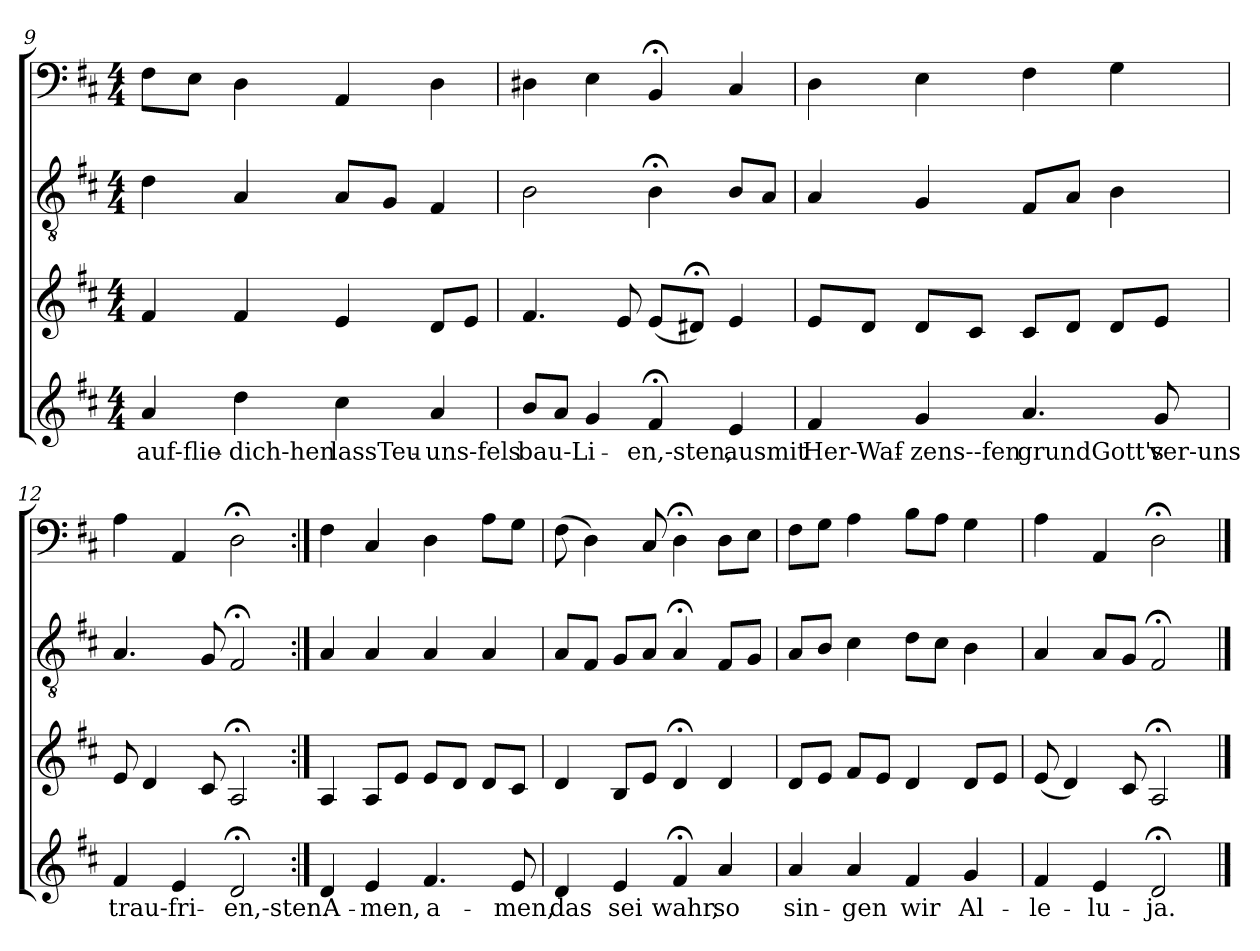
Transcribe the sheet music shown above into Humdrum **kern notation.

**kern	**text	**kern	**kern	**kern
*part4	*part4	*part3	*part2	*part1
*staff4	*staff4	*staff3	*staff2	*staff1
*clefG2	*	*clefG2	*clefGv2	*clefF4
*k[f#c#]	*	*k[f#c#]	*k[f#c#]	*k[f#c#]
*D:	*	*D:	*D:	*D:
*M4/4	*	*M4/4	*M4/4	*M4/4
=9	=9	=9	=9	=9
4a/	auf-flie-	4f#/	4d\	8F#\L
.	.	.	.	8E\J
4dd\	dich-hen	4f#/	4A/	4D\
4cc#\	lassTeu-	4e/	8A/L	4AA/
.	.	.	8G/J	.
4a/	uns-fels	8d/L	4F#/	4D\
.	.	8e/J	.	.
=10	=10	=10	=10	=10
8b/L	bau-Li-	4.f#/	2B\	4D#X\
8a/J	.	.	.	.
4g/	.	.	.	4E\
.	.	8e/	.	.
4f#;</	-en,-sten,	(8e/L	4B;<\	4BB;</
.	.	8d#X;</J)	.	.
4e/	ausmit	4e/	8B/L	4C#/
.	.	.	8A/J	.
=11	=11	=11	=11	=11
4f#/	Her-Waf-	8e/L	4A/	4D\
.	.	8d/J	.	.
4g/	-zens--fen	8d/L	4G/	4E\
.	.	8c#/J	.	.
4.a/	-grundGott's	8c#/L	8F#/L	4F#\
.	.	8d/J	8A/J	.
.	.	8d/L	4B\	4G\
8g/	ver-uns	8e/J	.	.
=12	=12	=12	=12	=12
4f#/	-trau-fri-	8e/	4.A/	4A\
.	.	4d/	.	.
4e/	.	.	.	4AA/
.	.	8c#/	8G/	.
2d;</	-en,-sten.	2A;</	2F#;</	2D;<\
=13:|!	=13:|!	=13:|!	=13:|!	=13:|!
4d/	A-	4A/	4A/	4F#\
4e/	-men,	8A/L	4A/	4C#/
.	.	8e/J	.	.
4.f#/	a-	8e/L	4A/	4D\
.	.	8d/J	.	.
.	.	8d/L	4A/	8A\L
8e/	-men,	8c#/J	.	8G\J
=14	=14	=14	=14	=14
4d/	das	4d/	8A/L	(8F#\
.	.	.	8F#/J	4D\)
4e/	sei	8B/L	8G/L	.
.	.	8e/J	8A/J	8C#/
4f#;</	wahr,	4d;</	4A;</	4D;<\
4a/	so	4d/	8F#/L	8D\L
.	.	.	8G/J	8E\J
=15	=15	=15	=15	=15
4a/	sin-	8d/L	8A/L	8F#\L
.	.	8e/J	8B/J	8G\J
4a/	-gen	8f#/L	4c#\	4A\
.	.	8e/J	.	.
4f#/	wir	4d/	8d\L	8B\L
.	.	.	8c#\J	8A\J
4g/	Al-	8d/L	4B\	4G\
.	.	8e/J	.	.
=16	=16	=16	=16	=16
4f#/	-le-	(8e/	4A/	4A\
.	.	4d/)	.	.
4e/	-lu-	.	8A/L	4AA/
.	.	8c#/	8G/J	.
2d;</	-ja.	2A;</	2F#;</	2D;<\
==	==	==	==	==
*-	*-	*-	*-	*-
